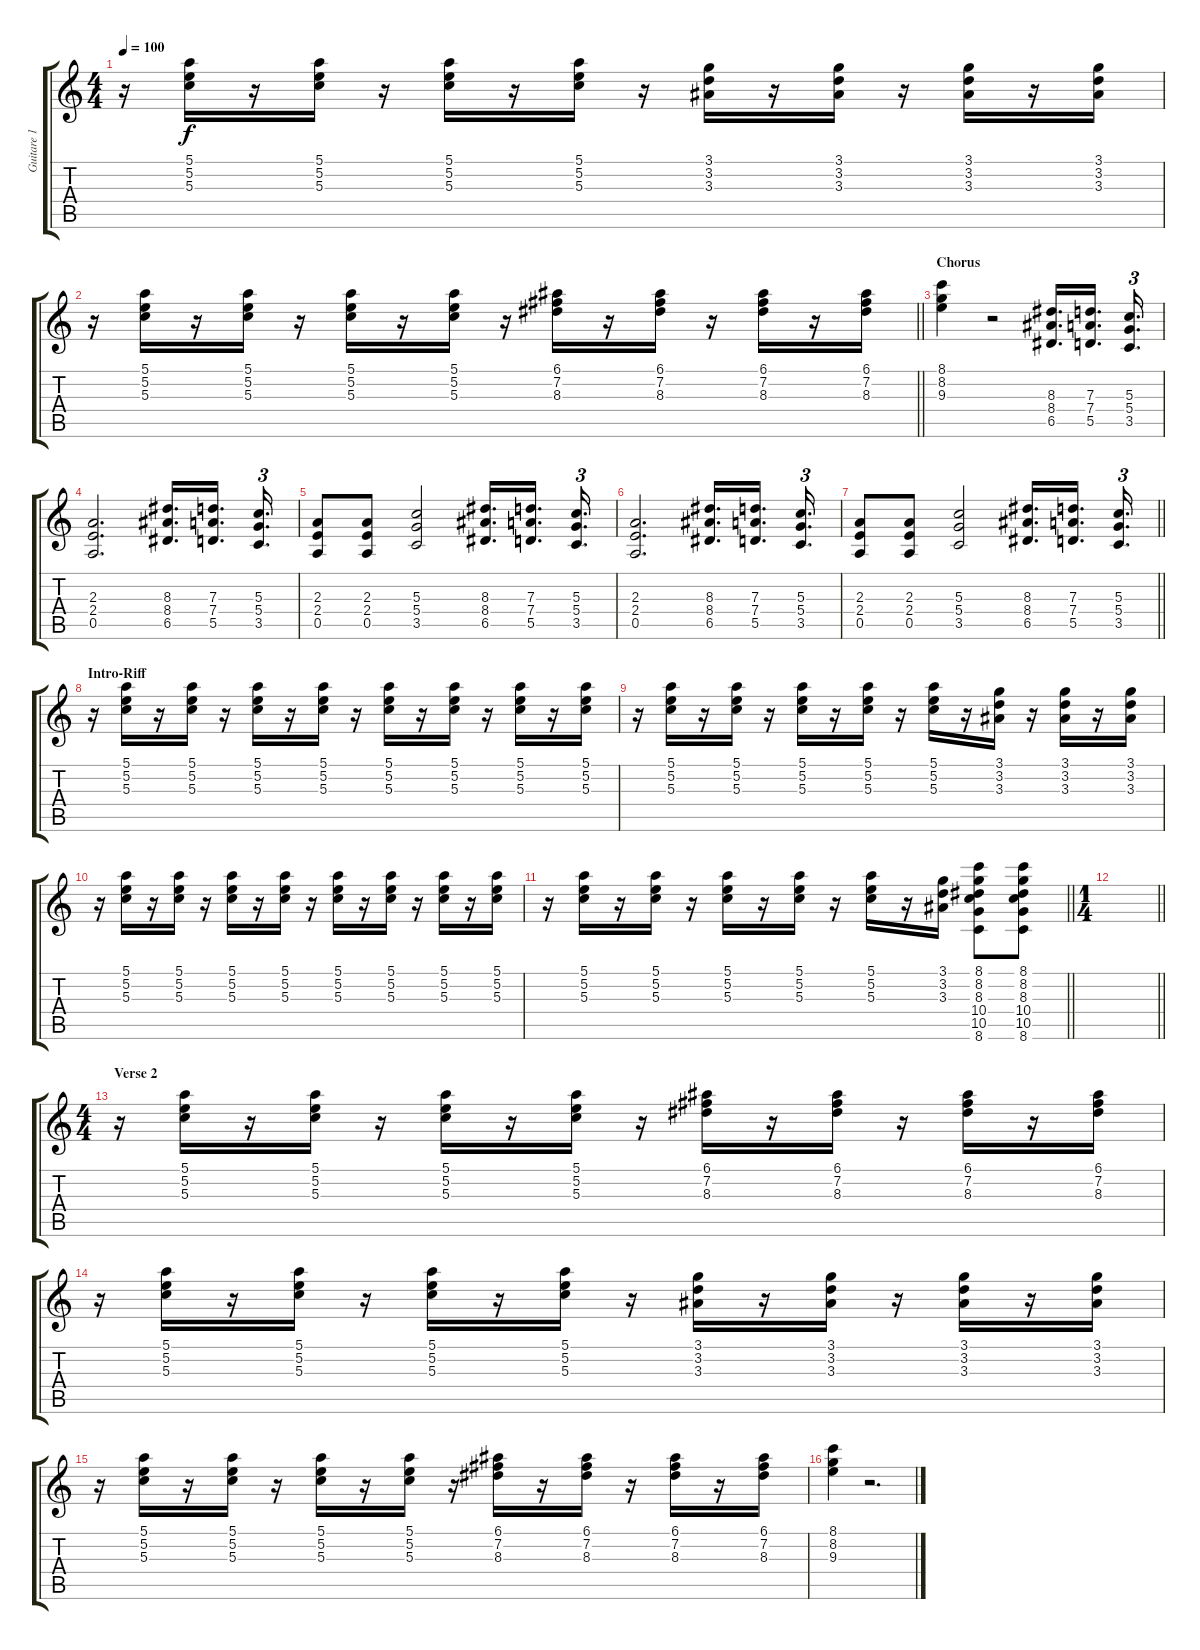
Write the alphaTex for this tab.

\track ("Guitare 1" "Guitare 1") {instrument electricguitarclean}
\staff {score tabs}
\tuning (E4 B3 G3 D3 A2 E2) {hide}
\ts (4 4)
\tempo 100
\clef g2
\ks c
r.16{dy f} (5.1 5.2 5.3).16 r.16 (5.1 5.2 5.3).16 r.16 (5.1 5.2 5.3).16 r.16 (5.1 5.2 5.3).16 r.16 (3.1 3.2 3.3).16 r.16 (3.1 3.2 3.3).16 r.16 (3.1 3.2 3.3).16 r.16 (3.1 3.2 3.3).16 |
\barLineRight lightlight
r.16 (5.1 5.2 5.3).16 r.16 (5.1 5.2 5.3).16 r.16 (5.1 5.2 5.3).16 r.16 (5.1 5.2 5.3).16 r.16 (6.1 7.2 8.3).16 r.16 (6.1 7.2 8.3).16 r.16 (6.1 7.2 8.3).16 r.16 (6.1 7.2 8.3).16 |
\section ("" "Chorus")
(8.1 8.2 9.3).4 r.2 (8.3 8.4 6.5).16{d instrument distortionguitar} (7.3 7.4 5.5).16{d beam splitsecondary} (5.3 5.4 3.5).16{d tu (3 2)} |
(2.3 2.4 0.5).2{d} (8.3 8.4 6.5).16{d} (7.3 7.4 5.5).16{d beam splitsecondary} (5.3 5.4 3.5).16{d tu (3 2)} |
(2.3 2.4 0.5).8 (2.3 2.4 0.5).8 (5.3 5.4 3.5).2 (8.3 8.4 6.5).16{d} (7.3 7.4 5.5).16{d beam splitsecondary} (5.3 5.4 3.5).16{d tu (3 2)} |
(2.3 2.4 0.5).2{d} (8.3 8.4 6.5).16{d} (7.3 7.4 5.5).16{d beam splitsecondary} (5.3 5.4 3.5).16{d tu (3 2)} |
\barLineRight lightlight
(2.3 2.4 0.5).8 (2.3 2.4 0.5).8 (5.3 5.4 3.5).2 (8.3 8.4 6.5).16{d} (7.3 7.4 5.5).16{d beam splitsecondary} (5.3 5.4 3.5).16{d tu (3 2)} |
\section ("" "Intro-Riff")
r.16 (5.1 5.2 5.3).16{volume 7 instrument electricguitarclean} r.16 (5.1 5.2 5.3).16 r.16 (5.1 5.2 5.3).16 r.16 (5.1 5.2 5.3).16 r.16 (5.1 5.2 5.3).16 r.16 (5.1 5.2 5.3).16 r.16 (5.1 5.2 5.3).16 r.16 (5.1 5.2 5.3).16 |
r.16 (5.1 5.2 5.3).16 r.16 (5.1 5.2 5.3).16 r.16 (5.1 5.2 5.3).16 r.16 (5.1 5.2 5.3).16 r.16 (5.1 5.2 5.3).16 r.16 (3.1 3.2 3.3).16 r.16 (3.1 3.2 3.3).16 r.16 (3.1 3.2 3.3).16 |
r.16 (5.1 5.2 5.3).16 r.16 (5.1 5.2 5.3).16 r.16 (5.1 5.2 5.3).16 r.16 (5.1 5.2 5.3).16 r.16 (5.1 5.2 5.3).16 r.16 (5.1 5.2 5.3).16 r.16 (5.1 5.2 5.3).16 r.16 (5.1 5.2 5.3).16 |
\barLineRight lightlight
r.16 (5.1 5.2 5.3).16 r.16 (5.1 5.2 5.3).16 r.16 (5.1 5.2 5.3).16 r.16 (5.1 5.2 5.3).16 r.16 (5.1 5.2 5.3).16 r.16 (3.1 3.2 3.3).16 (8.1 8.2 8.3 10.4 10.5 8.6).8{instrument electricguitarmuted} (8.1 8.2 8.3 10.4 10.5 8.6).8 |
\ts (1 4)
\barLineRight lightlight
|
\ts (4 4)
\section ("" "Verse 2")
r.16 (5.1 5.2 5.3).16{volume 7 instrument electricguitarclean} r.16 (5.1 5.2 5.3).16 r.16 (5.1 5.2 5.3).16 r.16 (5.1 5.2 5.3).16 r.16 (6.1 7.2 8.3).16 r.16 (6.1 7.2 8.3).16 r.16 (6.1 7.2 8.3).16 r.16 (6.1 7.2 8.3).16 |
r.16 (5.1 5.2 5.3).16 r.16 (5.1 5.2 5.3).16 r.16 (5.1 5.2 5.3).16 r.16 (5.1 5.2 5.3).16 r.16 (3.1 3.2 3.3).16 r.16 (3.1 3.2 3.3).16 r.16 (3.1 3.2 3.3).16 r.16 (3.1 3.2 3.3).16 |
r.16 (5.1 5.2 5.3).16 r.16 (5.1 5.2 5.3).16 r.16 (5.1 5.2 5.3).16 r.16 (5.1 5.2 5.3).16 r.16 (6.1 7.2 8.3).16 r.16 (6.1 7.2 8.3).16 r.16 (6.1 7.2 8.3).16 r.16 (6.1 7.2 8.3).16 |
(8.1 8.2 9.3).4 r.2{d}
